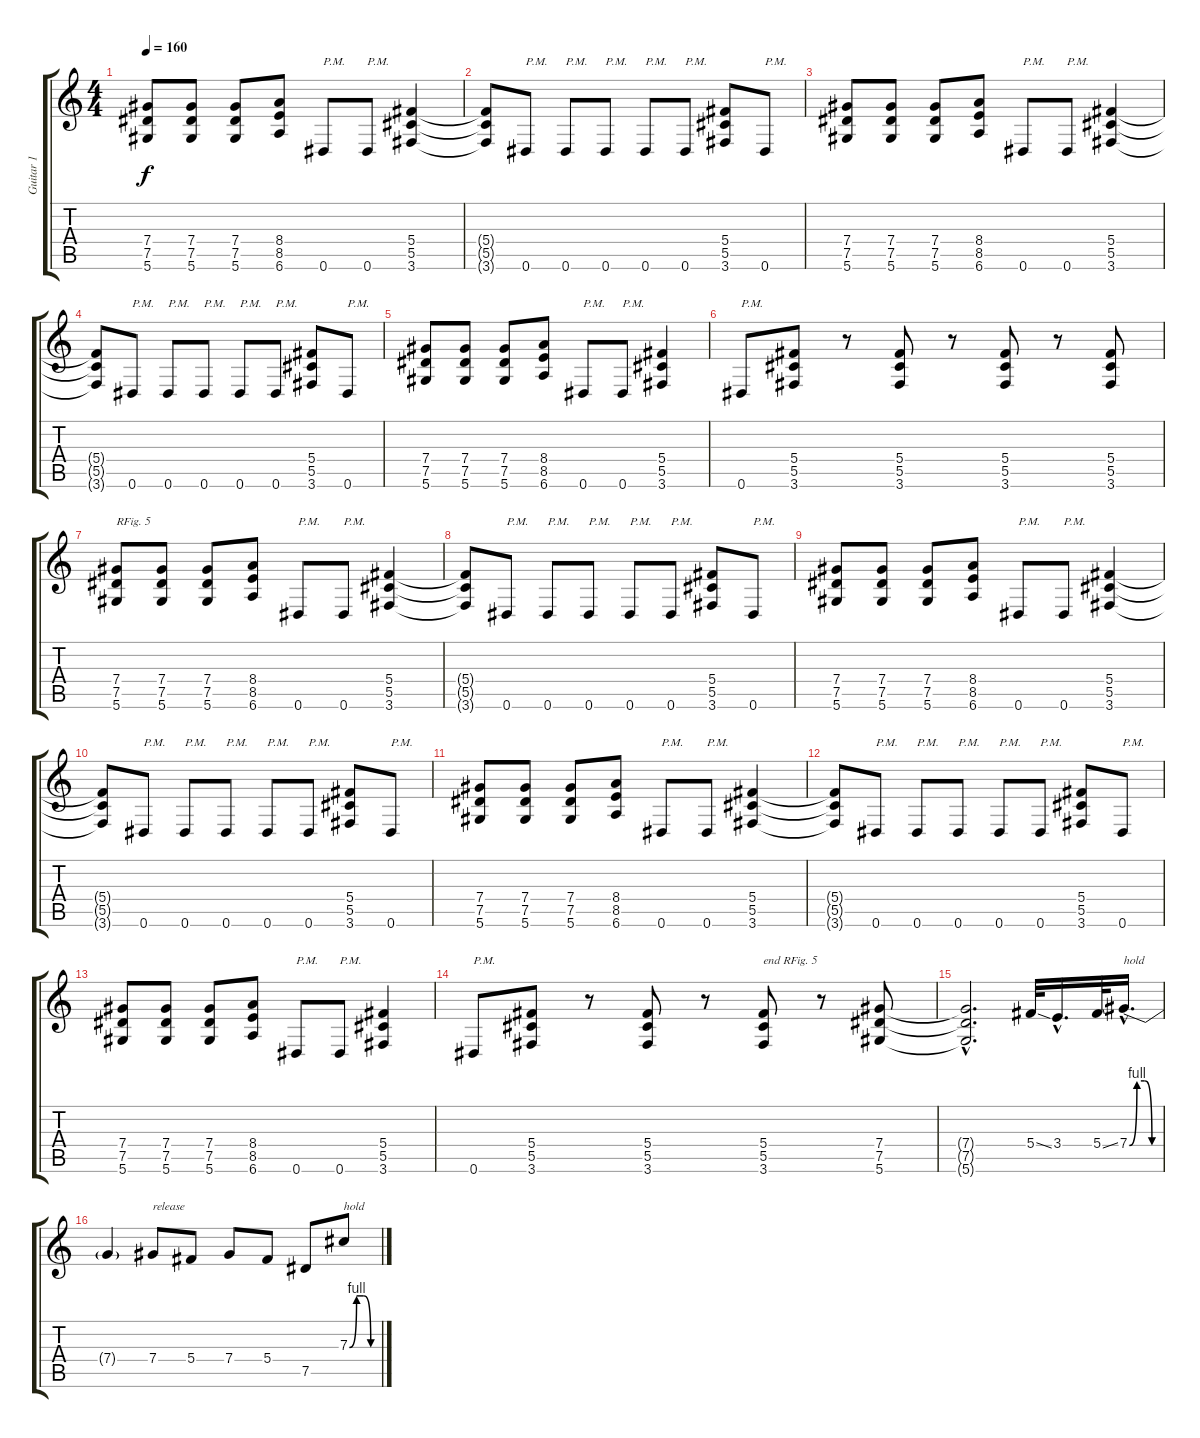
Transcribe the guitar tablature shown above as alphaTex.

\track ("Guitar 1" "Guitar 1") {instrument distortionguitar}
\staff {score tabs}
\tuning (Eb4 Bb3 Gb3 Db3 Ab2 Eb2) {hide}
\ts (4 4)
\tempo 160
\clef g2
\ks c
(7.4 7.5 5.6).8{dy f} (7.4 7.5 5.6).8 (7.4 7.5 5.6).8 (8.4 8.5 6.6).8 0.6.8{txt "P.M."} 0.6.8{txt "P.M."} (5.4 5.5 3.6).4 |
(5.4{t} 5.5{t} 3.6{t}).8 0.6.8{txt "P.M."} 0.6.8{txt "P.M."} 0.6.8{txt "P.M."} 0.6.8{txt "P.M."} 0.6.8{txt "P.M."} (5.4 5.5 3.6).8 0.6.8{txt "P.M."} |
(7.4 7.5 5.6).8 (7.4 7.5 5.6).8 (7.4 7.5 5.6).8 (8.4 8.5 6.6).8 0.6.8{txt "P.M."} 0.6.8{txt "P.M."} (5.4 5.5 3.6).4 |
(5.4{t} 5.5{t} 3.6{t}).8 0.6.8{txt "P.M."} 0.6.8{txt "P.M."} 0.6.8{txt "P.M."} 0.6.8{txt "P.M."} 0.6.8{txt "P.M."} (5.4 5.5 3.6).8 0.6.8{txt "P.M."} |
(7.4 7.5 5.6).8 (7.4 7.5 5.6).8 (7.4 7.5 5.6).8 (8.4 8.5 6.6).8 0.6.8{txt "P.M."} 0.6.8{txt "P.M."} (5.4 5.5 3.6).4 |
0.6.8{txt "P.M."} (5.4 5.5 3.6).8 r.8 (5.4 5.5 3.6).8 r.8 (5.4 5.5 3.6).8 r.8 (5.4 5.5 3.6).8 |
(7.4 7.5 5.6).8{txt "RFig. 5"} (7.4 7.5 5.6).8 (7.4 7.5 5.6).8 (8.4 8.5 6.6).8 0.6.8{txt "P.M."} 0.6.8{txt "P.M."} (5.4 5.5 3.6).4 |
(5.4{t} 5.5{t} 3.6{t}).8 0.6.8{txt "P.M."} 0.6.8{txt "P.M."} 0.6.8{txt "P.M."} 0.6.8{txt "P.M."} 0.6.8{txt "P.M."} (5.4 5.5 3.6).8 0.6.8{txt "P.M."} |
(7.4 7.5 5.6).8 (7.4 7.5 5.6).8 (7.4 7.5 5.6).8 (8.4 8.5 6.6).8 0.6.8{txt "P.M."} 0.6.8{txt "P.M."} (5.4 5.5 3.6).4 |
(5.4{t} 5.5{t} 3.6{t}).8 0.6.8{txt "P.M."} 0.6.8{txt "P.M."} 0.6.8{txt "P.M."} 0.6.8{txt "P.M."} 0.6.8{txt "P.M."} (5.4 5.5 3.6).8 0.6.8{txt "P.M."} |
(7.4 7.5 5.6).8 (7.4 7.5 5.6).8 (7.4 7.5 5.6).8 (8.4 8.5 6.6).8 0.6.8{txt "P.M."} 0.6.8{txt "P.M."} (5.4 5.5 3.6).4 |
(5.4{t} 5.5{t} 3.6{t}).8 0.6.8{txt "P.M."} 0.6.8{txt "P.M."} 0.6.8{txt "P.M."} 0.6.8{txt "P.M."} 0.6.8{txt "P.M."} (5.4 5.5 3.6).8 0.6.8{txt "P.M."} |
(7.4 7.5 5.6).8 (7.4 7.5 5.6).8 (7.4 7.5 5.6).8 (8.4 8.5 6.6).8 0.6.8{txt "P.M."} 0.6.8{txt "P.M."} (5.4 5.5 3.6).4 |
0.6.8{txt "P.M."} (5.4 5.5 3.6).8 r.8 (5.4 5.5 3.6).8 r.8 (5.4 5.5 3.6).8{txt "end RFig. 5"} r.8 (7.4 7.5 5.6).8 |
(7.4{hac t} 7.5{hac t} 5.6{hac t}).2{d} 5.4{ss}.32 3.4{hac}.16{d} 5.4{ss}.32 7.4{be (custom 0 0 15 4 30 4 45 0 60 0) hac}.16{d txt "hold"} |
7.4{t}.4 7.4.8{txt "release"} 5.4.8 7.4.8 5.4.8 7.5.8 7.3{be (custom 0 0 15 4 30 4 45 0 60 0)}.8{txt "hold"}
